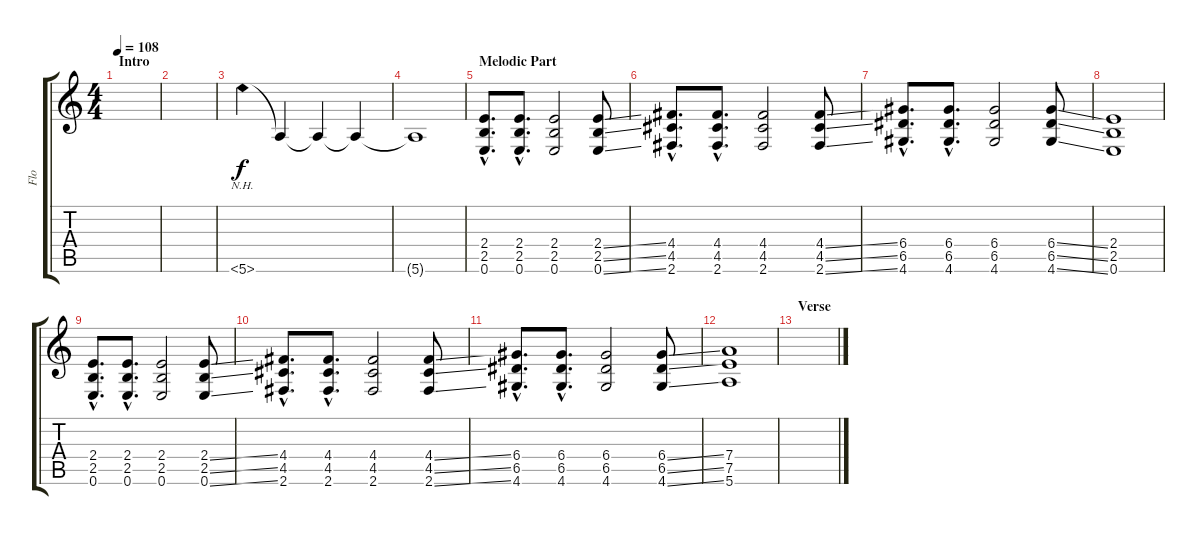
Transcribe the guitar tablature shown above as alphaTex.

\track ("Flo" "Flo") {instrument distortionguitar}
\staff {score tabs}
\tuning (E4 B3 G3 D3 A2 E2) {hide}
\ts (4 4)
\section ("" "Intro")
\tempo 108
\clef g2
\ks c
|
|
5.6{nh}.4{volume 0} 5.6{t}.4{volume 16} 5.6{t}.4 5.6{t}.4 |
5.6{t}.1 |
\section ("" "Melodic Part")
(2.4{hac} 2.5{hac} 0.6{hac}).8{d} (2.4{hac} 2.5{hac} 0.6{hac}).8{d} (2.4 2.5 0.6).2 (2.4{ss} 2.5{ss} 0.6{ss}).8 |
(4.4{hac} 4.5{hac} 2.6{hac}).8{d} (4.4{hac} 4.5{hac} 2.6{hac}).8{d} (4.4 4.5 2.6).2 (4.4{ss} 4.5{ss} 2.6{ss}).8 |
(6.4{hac} 6.5{hac} 4.6{hac}).8{d} (6.4{hac} 6.5{hac} 4.6{hac}).8{d} (6.4 6.5 4.6).2 (6.4{ss} 6.5{ss} 4.6{ss}).8 |
(2.4 2.5 0.6).1 |
(2.4{hac} 2.5{hac} 0.6{hac}).8{d} (2.4{hac} 2.5{hac} 0.6{hac}).8{d} (2.4 2.5 0.6).2 (2.4{ss} 2.5{ss} 0.6{ss}).8 |
(4.4{hac} 4.5{hac} 2.6{hac}).8{d} (4.4{hac} 4.5{hac} 2.6{hac}).8{d} (4.4 4.5 2.6).2 (4.4{ss} 4.5{ss} 2.6{ss}).8 |
(6.4{hac} 6.5{hac} 4.6{hac}).8{d} (6.4{hac} 6.5{hac} 4.6{hac}).8{d} (6.4 6.5 4.6).2 (6.4{ss} 6.5{ss} 4.6{ss}).8 |
(7.4 7.5 5.6).1 |
\section ("" "Verse")
